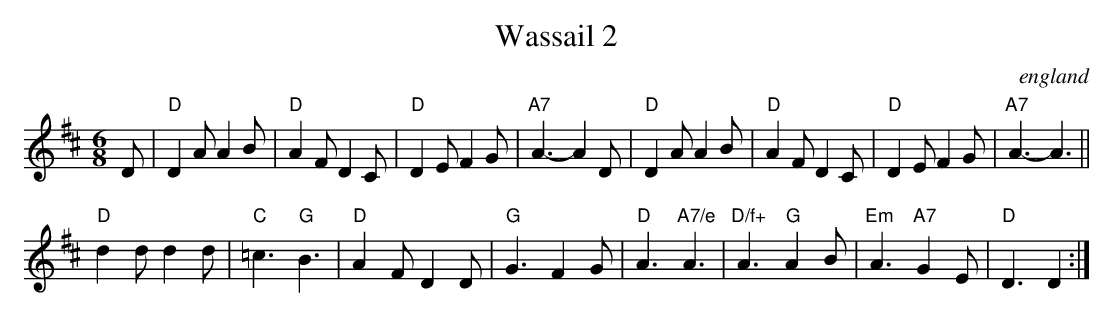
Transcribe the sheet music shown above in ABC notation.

X:1
T:Wassail 2
O:england
M:6/8
K:D
D|"D"D2A A2B|"D"A2F D2C|"D"D2E F2G|"A7"A3 -A2D|"D"D2A A2B|"D"A2F D2C|\
"D"D2E F2G|"A7"A3 -A3||
"D"d2d d2d|"C"=c3 "G"B3|"D"A2F D2D|"G"G3 F2G|"D"A3 "A7/e"A3|"D/f+"A3 "G"A2B|\
"Em"A3 "A7"G2E|"D"D3 D2:|
